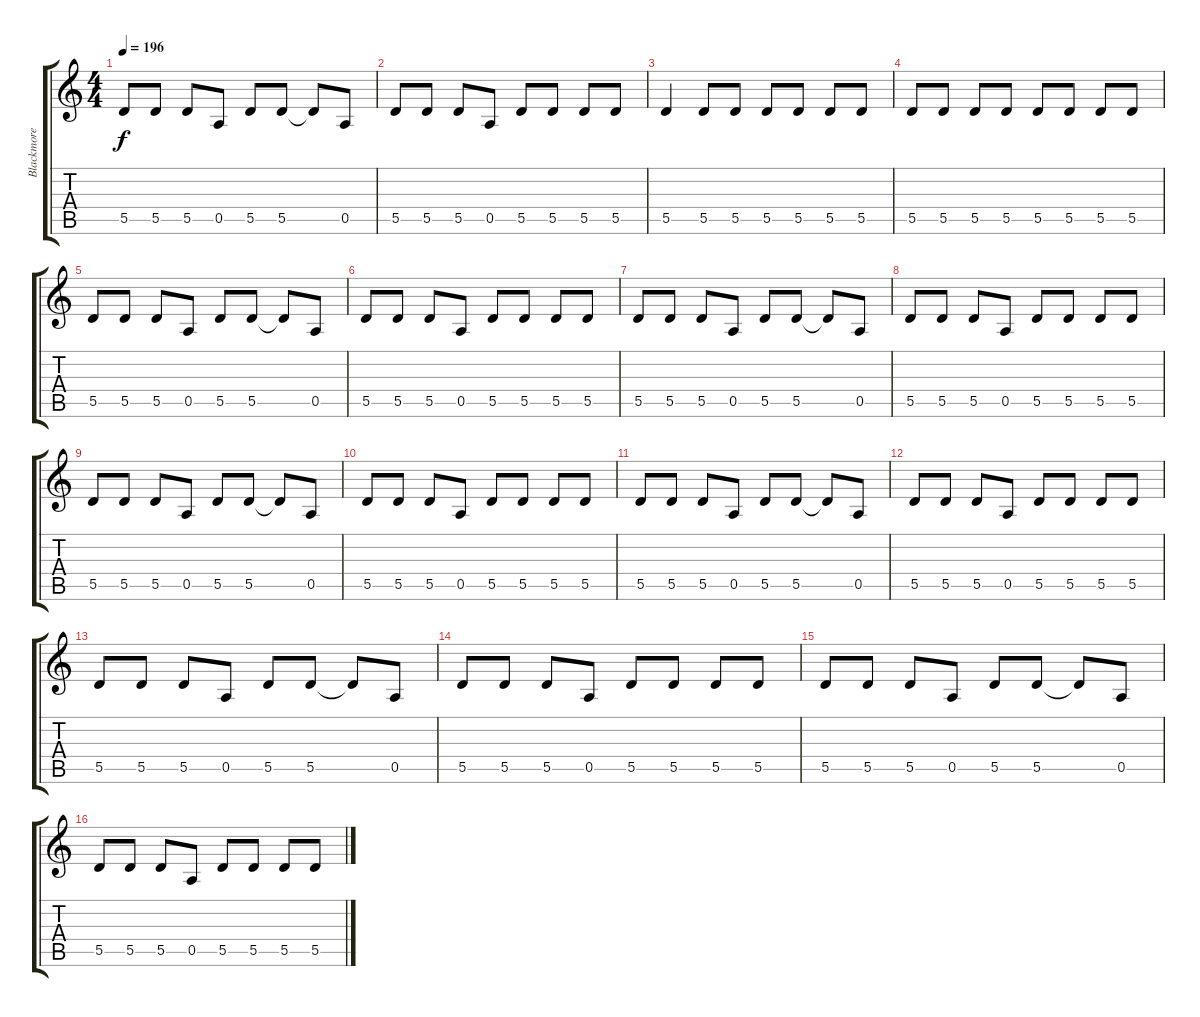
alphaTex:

\track ("Blackmore" "Blackmore") {instrument overdrivenguitar}
\staff {score tabs}
\tuning (E4 B3 G3 D3 A2 E2) {hide}
\ts (4 4)
\tempo 196
\clef g2
\ks c
5.5.8{dy f} 5.5.8 5.5.8 0.5.8 5.5.8 5.5.8 5.5{t}.8 0.5.8 |
5.5.8 5.5.8 5.5.8 0.5.8 5.5.8 5.5.8 5.5.8 5.5.8 |
5.5.4 5.5.8 5.5.8 5.5.8 5.5.8 5.5.8 5.5.8 |
5.5.8 5.5.8 5.5.8 5.5.8 5.5.8 5.5.8 5.5.8 5.5.8 |
5.5.8 5.5.8 5.5.8 0.5.8 5.5.8 5.5.8 5.5{t}.8 0.5.8 |
5.5.8 5.5.8 5.5.8 0.5.8 5.5.8 5.5.8 5.5.8 5.5.8 |
5.5.8 5.5.8 5.5.8 0.5.8 5.5.8 5.5.8 5.5{t}.8 0.5.8 |
5.5.8 5.5.8 5.5.8 0.5.8 5.5.8 5.5.8 5.5.8 5.5.8 |
5.5.8 5.5.8 5.5.8 0.5.8 5.5.8 5.5.8 5.5{t}.8 0.5.8 |
5.5.8 5.5.8 5.5.8 0.5.8 5.5.8 5.5.8 5.5.8 5.5.8 |
5.5.8 5.5.8 5.5.8 0.5.8 5.5.8 5.5.8 5.5{t}.8 0.5.8 |
5.5.8 5.5.8 5.5.8 0.5.8 5.5.8 5.5.8 5.5.8 5.5.8 |
5.5.8 5.5.8 5.5.8 0.5.8 5.5.8 5.5.8 5.5{t}.8 0.5.8 |
5.5.8 5.5.8 5.5.8 0.5.8 5.5.8 5.5.8 5.5.8 5.5.8 |
5.5.8 5.5.8 5.5.8 0.5.8 5.5.8 5.5.8 5.5{t}.8 0.5.8 |
5.5.8 5.5.8 5.5.8 0.5.8 5.5.8 5.5.8 5.5.8 5.5.8
